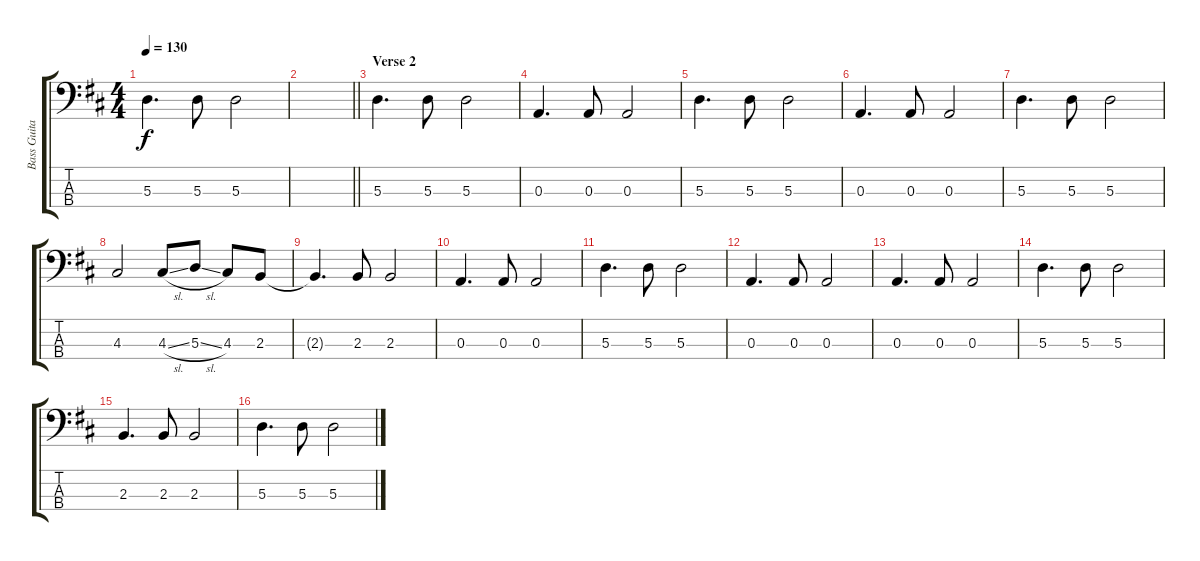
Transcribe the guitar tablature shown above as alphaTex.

\track ("Bass Guitar" "Bass Guita") {instrument electricbassfinger}
\staff {score tabs}
\tuning (G2 D2 A1 E1) {hide}
\ts (4 4)
\tempo 130
\clef f4
\ks d
5.3.4{d dy f} 5.3.8 5.3.2 |
\barLineRight lightlight
|
\section ("" "Verse 2")
5.3.4{d} 5.3.8 5.3.2 |
0.3.4{d} 0.3.8 0.3.2 |
5.3.4{d} 5.3.8 5.3.2 |
0.3.4{d} 0.3.8 0.3.2 |
5.3.4{d} 5.3.8 5.3.2 |
4.3.2 4.3{sl}.8 5.3{sl}.8 4.3.8 2.3.8 |
2.3{t}.4{d} 2.3.8 2.3.2 |
0.3.4{d} 0.3.8 0.3.2 |
5.3.4{d} 5.3.8 5.3.2 |
0.3.4{d} 0.3.8 0.3.2 |
0.3.4{d} 0.3.8 0.3.2 |
5.3.4{d} 5.3.8 5.3.2 |
2.3.4{d} 2.3.8 2.3.2 |
5.3.4{d} 5.3.8 5.3.2
